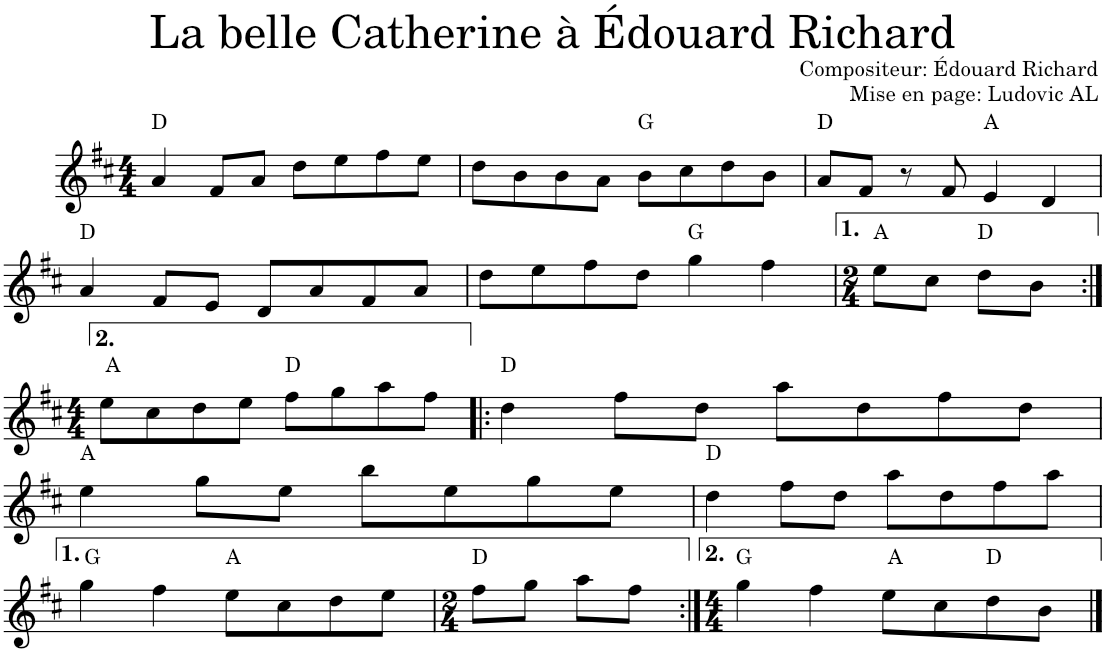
**kern	**harte
*part1	*part1
*staff1	*
*I"Voice	*
*I'V	*
*clefG2	*
*k[f#c#]	*
*M4/4	*
=1	=1
4a/	D:maj
8f#/L	.
8a/J	.
8dd\L	.
8ee\	.
8ff#\	.
8ee\J	.
=2	=2
8dd\L	.
8b\	.
8b\	.
8a\J	.
8b\L	G:maj
8cc#\	.
8dd\	.
8b\J	.
=3	=3
8a/L	D:maj
8f#/J	.
8r	.
8f#/	.
4e/	A:maj
4d/	.
!!LO:LB:g=z
=4	=4
4a/	D:maj
8f#/L	.
8e/J	.
8d/L	.
8a/	.
8f#/	.
8a/J	.
=5	=5
8dd\L	.
8ee\	.
8ff#\	.
8dd\J	.
4gg\	G:maj
4ff#\	.
=6	=6
*M2/4	*
8ee\L	A:maj
8cc#\J	.
8dd\L	D:maj
8b\J	.
!!LO:LB:g=z
=7:|!	=7:|!
*M4/4	*
8ee\L	A:maj
8cc#\	.
8dd\	.
8ee\J	.
8ff#\L	D:maj
8gg\	.
8aa\	.
8ff#\J	.
=8!|:	=8!|:
4dd\	D:maj
8ff#\L	.
8dd\J	.
8aa\L	.
8dd\	.
8ff#\	.
8dd\J	.
!!LO:LB:g=z
=9	=9
4ee\	A:maj
8gg\L	.
8ee\J	.
8bb\L	.
8ee\	.
8gg\	.
8ee\J	.
=10	=10
4dd\	D:maj
8ff#\L	.
8dd\J	.
8aa\L	.
8dd\	.
8ff#\	.
8aa\J	.
!!LO:LB:g=z
=11	=11
4gg\	G:maj
4ff#\	.
8ee\L	A:maj
8cc#\	.
8dd\	.
8ee\J	.
=12	=12
*M2/4	*
8ff#\L	D:maj
8gg\J	.
8aa\L	.
8ff#\J	.
=13:|!	=13:|!
*M4/4	*
4gg\	G:maj
4ff#\	.
8ee\L	A:maj
8cc#\	.
8dd\	D:maj
8b\J	.
==	==
*-	*-
